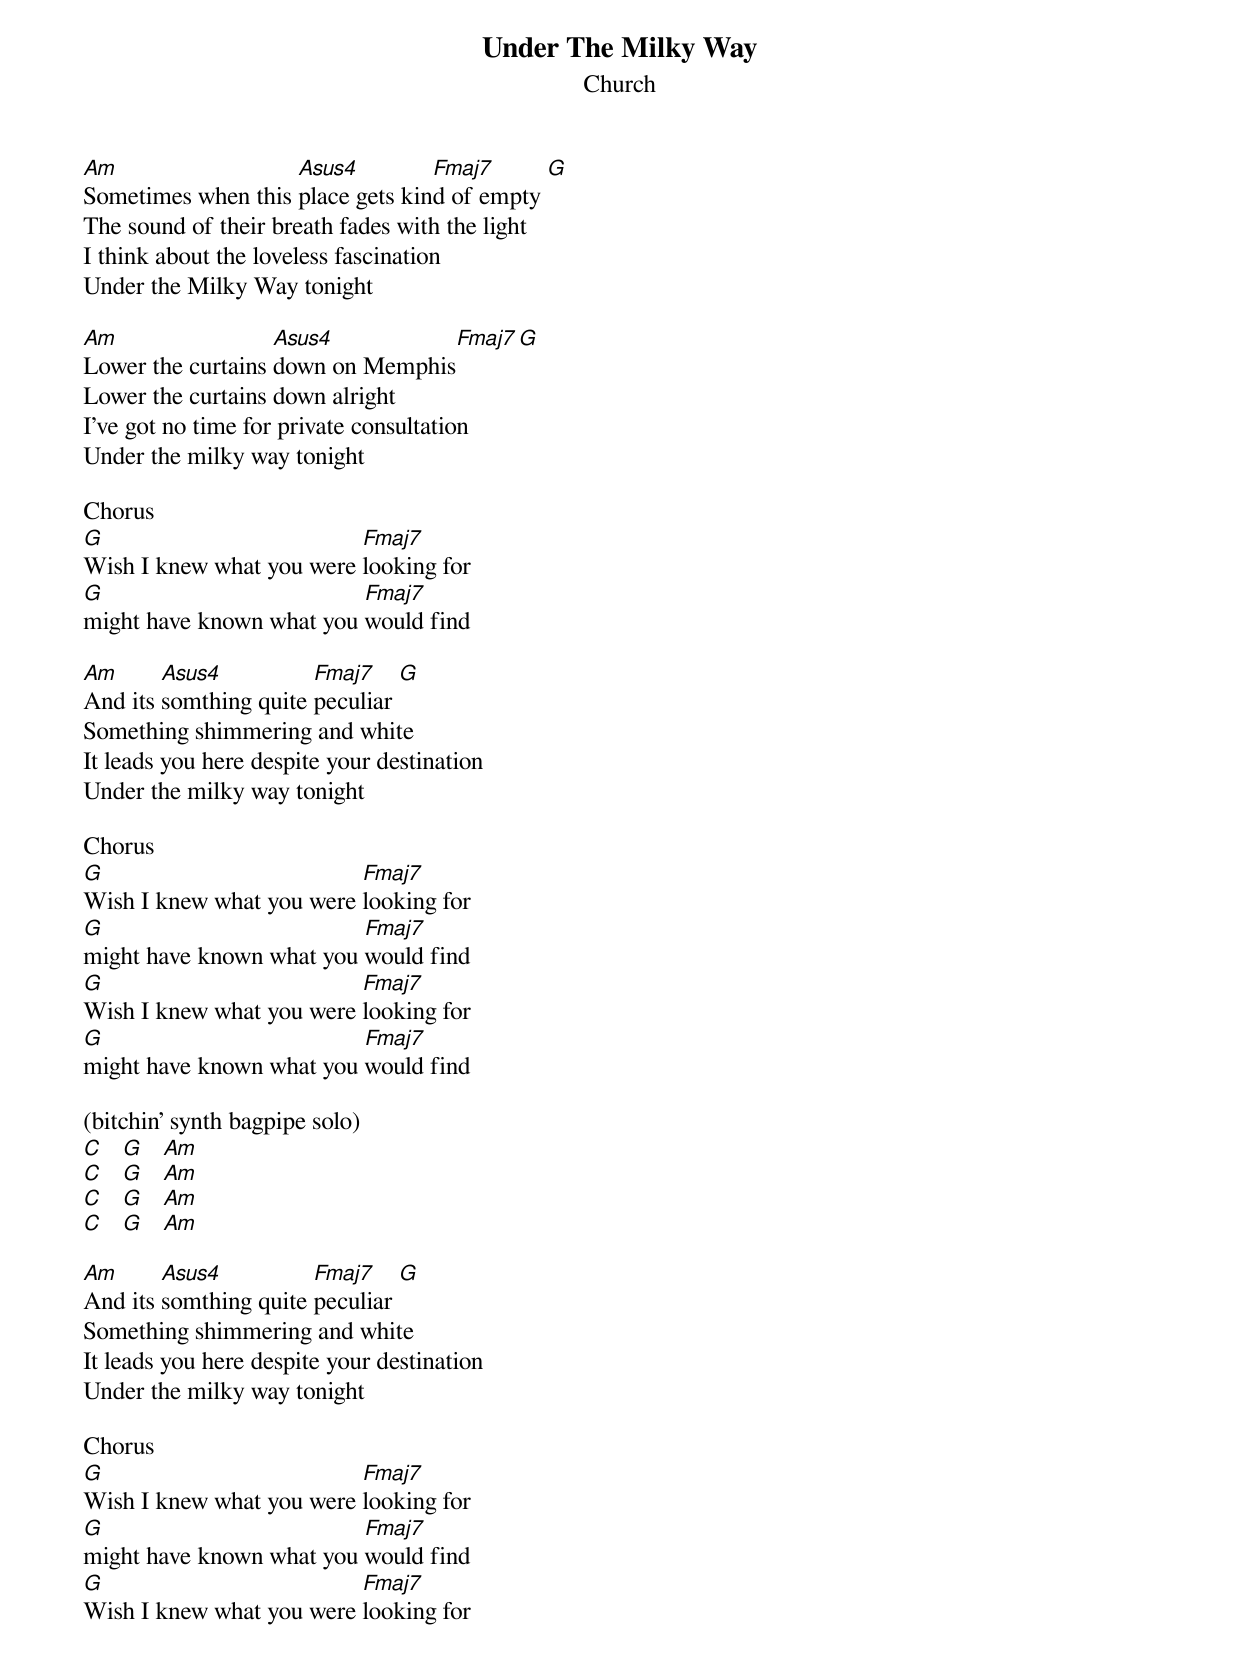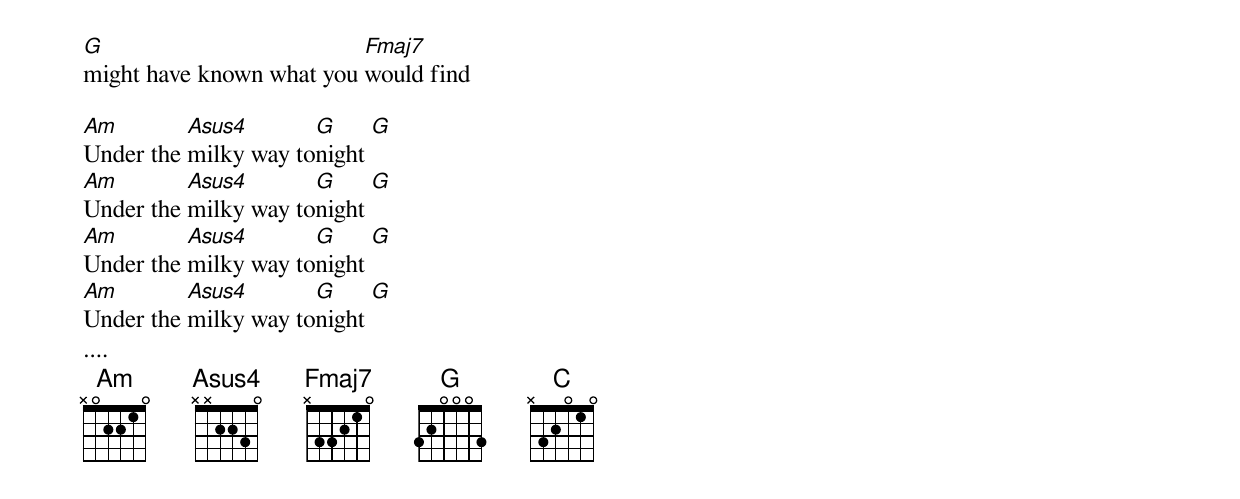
{t:Under The Milky Way}
{st:Church}

[Am]Sometimes when this [Asus4]place gets kin[Fmaj7]d of empty [G]
The sound of their breath fades with the light
I think about the loveless fascination
Under the Milky Way tonight

[Am]Lower the curtains [Asus4]down on Memphis[Fmaj7][G]
Lower the curtains down alright
I've got no time for private consultation
Under the milky way tonight

Chorus
[G]Wish I knew what you were [Fmaj7]looking for
[G]might have known what you [Fmaj7]would find

[Am]And its [Asus4]somthing quite [Fmaj7]peculiar [G]
Something shimmering and white
It leads you here despite your destination
Under the milky way tonight

Chorus
[G]Wish I knew what you were [Fmaj7]looking for
[G]might have known what you [Fmaj7]would find
[G]Wish I knew what you were [Fmaj7]looking for
[G]might have known what you [Fmaj7]would find

(bitchin' synth bagpipe solo)
[C]   [G]   [Am]
[C]   [G]   [Am]
[C]   [G]   [Am]
[C]   [G]   [Am]

[Am]And its [Asus4]somthing quite [Fmaj7]peculiar [G]
Something shimmering and white
It leads you here despite your destination
Under the milky way tonight

Chorus
[G]Wish I knew what you were [Fmaj7]looking for
[G]might have known what you [Fmaj7]would find
[G]Wish I knew what you were [Fmaj7]looking for
[G]might have known what you [Fmaj7]would find

[Am]Under the [Asus4]milky way to[G]night [G]
[Am]Under the [Asus4]milky way to[G]night [G]
[Am]Under the [Asus4]milky way to[G]night [G]
[Am]Under the [Asus4]milky way to[G]night [G]
....
